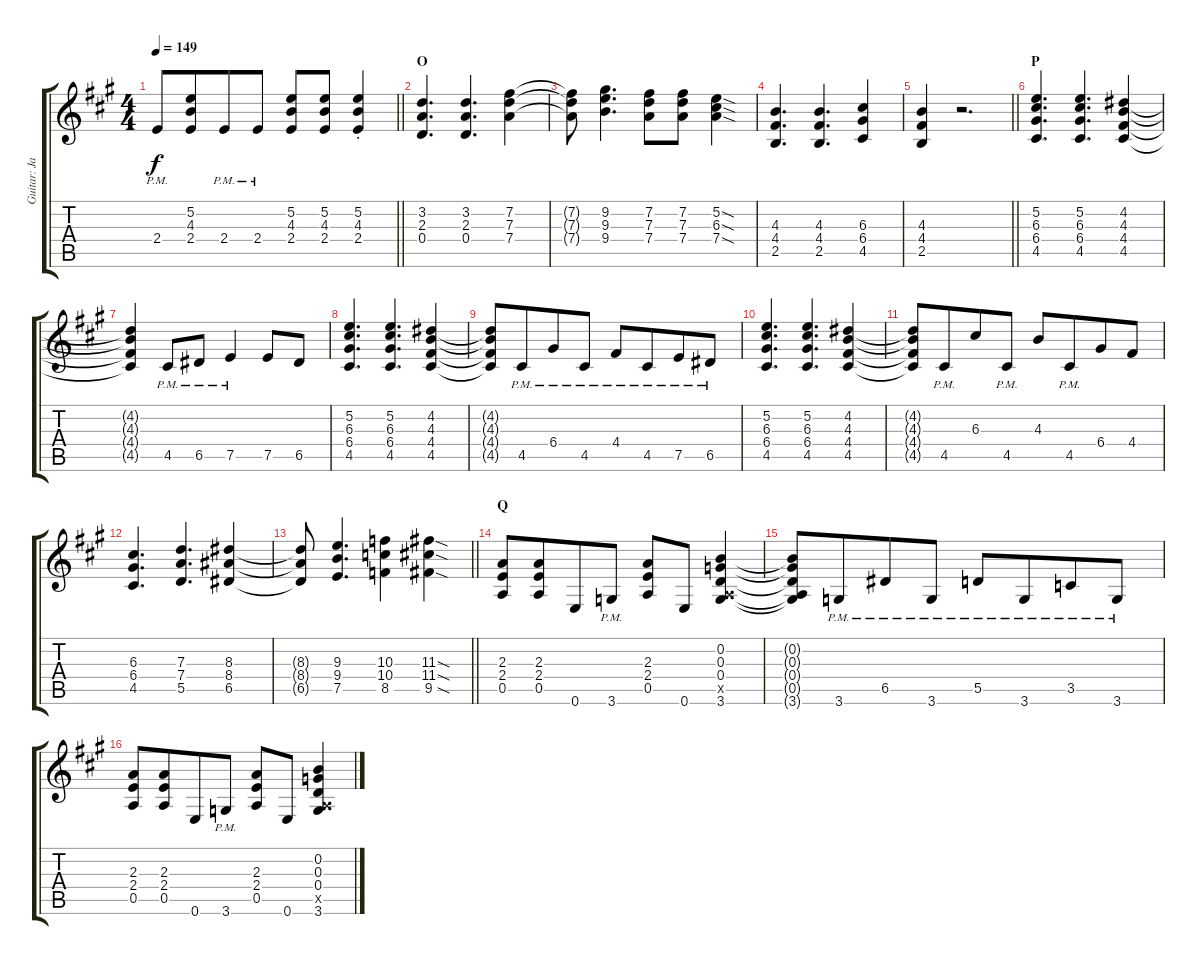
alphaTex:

\track ("Guitar: Jake" "Guitar: Ja") {instrument distortionguitar}
\staff {score tabs}
\tuning (E4 B3 G3 D3 A2 E2) {hide}
\ts (4 4)
\tempo 149
\clef g2
\barLineRight lightlight
\ks a
2.4{pm}.8{dy f} (5.2 4.3 2.4).8{beam merge} 2.4{pm}.8 2.4{pm}.8 (5.2 4.3 2.4).8 (5.2 4.3 2.4).8 (5.2{st} 4.3{st} 2.4{st}).4 |
\section ("" "O")
(3.2 2.3 0.4).4{d} (3.2 2.3 0.4).4{d} (7.2 7.3 7.4).4 |
(7.2{t} 7.3{t} 7.4{t}).8 (9.2 9.3 9.4).4{d} (7.2 7.3 7.4).8 (7.2 7.3 7.4).8 (5.2{sod} 6.3{sod} 7.4{sod}).4 |
(4.3 4.4 2.5).4{d} (4.3 4.4 2.5).4{d} (6.3 6.4 4.5).4 |
\barLineRight lightlight
(4.3 4.4 2.5).4 r.2{d} |
\section ("" "P")
(5.2 6.3 6.4 4.5).4{d} (5.2 6.3 6.4 4.5).4{d} (4.2 4.3 4.4 4.5).4 |
(4.2{t} 4.3{t} 4.4{t} 4.5{t}).4 4.5{pm}.8 6.5{pm}.8 7.5{pm}.4 7.5.8 6.5.8 |
(5.2 6.3 6.4 4.5).4{d} (5.2 6.3 6.4 4.5).4{d} (4.2 4.3 4.4 4.5).4 |
(4.2{t} 4.3{t} 4.4{t} 4.5{t}).8 4.5{pm}.8{beam merge} 6.4{pm}.8 4.5{pm}.8 4.4{pm}.8 4.5{pm}.8{beam merge} 7.5{pm}.8 6.5{pm}.8 |
(5.2 6.3 6.4 4.5).4{d} (5.2 6.3 6.4 4.5).4{d} (4.2 4.3 4.4 4.5).4 |
(4.2{t} 4.3{t} 4.4{t} 4.5{t}).8 4.5{pm}.8{beam merge} 6.3.8 4.5{pm}.8 4.3.8 4.5{pm}.8{beam merge} 6.4.8 4.4.8 |
(6.3 6.4 4.5).4{d} (7.3 7.4 5.5).4{d} (8.3 8.4 6.5).4 |
\barLineRight lightlight
(8.3{t} 8.4{t} 6.5{t}).8 (9.3 9.4 7.5).4{d} (10.3 10.4 8.5).4 (11.3{sod} 11.4{sod} 9.5{sod}).4 |
\section ("" "Q")
(2.3 2.4 0.5).8 (2.3 2.4 0.5).8{beam merge} 0.6.8 3.6{pm}.8 (2.3 2.4 0.5).8 0.6.8 (0.2 0.3 0.4 0.5{x} 3.6).4 |
(0.2{t} 0.3{t} 0.4{t} 0.5{t} 3.6{t}).8 3.6{pm}.8{beam merge} 6.5{pm}.8 3.6{pm}.8 5.5{pm}.8 3.6{pm}.8{beam merge} 3.5{pm}.8 3.6{pm}.8 |
(2.3 2.4 0.5).8 (2.3 2.4 0.5).8{beam merge} 0.6.8 3.6{pm}.8 (2.3 2.4 0.5).8 0.6.8 (0.2 0.3 0.4 0.5{x} 3.6).4
